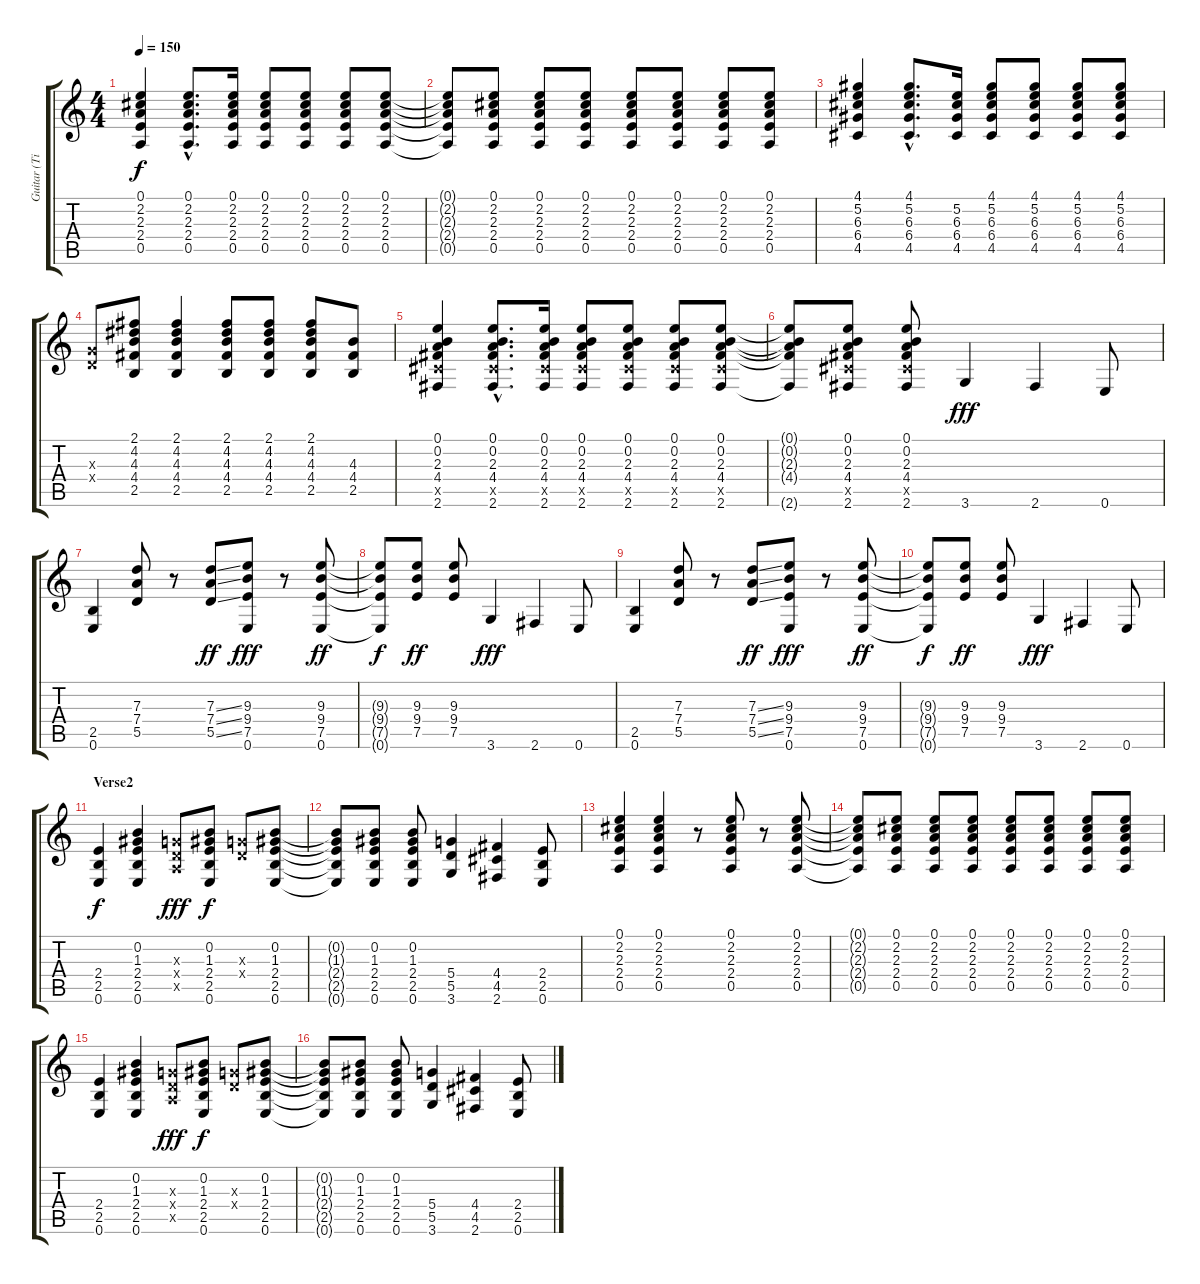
\track ("Guitar (Tim)" "Guitar (Ti") {instrument overdrivenguitar}
\staff {score tabs}
\tuning (E4 B3 G3 D3 A2 E2) {hide}
\ts (4 4)
\tempo 150
\clef g2
\ks c
(0.1 2.2 2.3 2.4 0.5).4{dy f} (0.1{hac} 2.2{hac} 2.3{hac} 2.4{hac} 0.5{hac}).8{d} (0.1 2.2 2.3 2.4 0.5).16 (0.1 2.2 2.3 2.4 0.5).8 (0.1 2.2 2.3 2.4 0.5).8 (0.1 2.2 2.3 2.4 0.5).8 (0.1 2.2 2.3 2.4 0.5).8 |
(0.1{t} 2.2{t} 2.3{t} 2.4{t} 0.5{t}).8 (0.1 2.2 2.3 2.4 0.5).8 (0.1 2.2 2.3 2.4 0.5).8 (0.1 2.2 2.3 2.4 0.5).8 (0.1 2.2 2.3 2.4 0.5).8 (0.1 2.2 2.3 2.4 0.5).8 (0.1 2.2 2.3 2.4 0.5).8 (0.1 2.2 2.3 2.4 0.5).8 |
(4.1 5.2 6.3 6.4 4.5).4 (4.1{hac} 5.2{hac} 6.3{hac} 6.4{hac} 4.5{hac}).8{d} (5.2 6.3 6.4 4.5).16 (4.1 5.2 6.3 6.4 4.5).8 (4.1 5.2 6.3 6.4 4.5).8 (4.1 5.2 6.3 6.4 4.5).8 (4.1 5.2 6.3 6.4 4.5).8 |
(0.3{x} 0.4{x}).8 (2.1 4.2 4.3 4.4 2.5).8 (2.1 4.2 4.3 4.4 2.5).4 (2.1 4.2 4.3 4.4 2.5).8 (2.1 4.2 4.3 4.4 2.5).8 (2.1 4.2 4.3 4.4 2.5).8 (4.3 4.4 2.5).8 |
(0.1 0.2 2.3 4.4 4.5{x} 2.6).4 (0.1{hac} 0.2{hac} 2.3{hac} 4.4{hac} 4.5{hac x} 2.6{hac}).8{d} (0.1 0.2 2.3 4.4 4.5{x} 2.6).16 (0.1 0.2 2.3 4.4 4.5{x} 2.6).8 (0.1 0.2 2.3 4.4 4.5{x} 2.6).8 (0.1 0.2 2.3 4.4 4.5{x} 2.6).8 (0.1 0.2 2.3 4.4 4.5{x} 2.6).8 |
(0.1{t} 0.2{t} 2.3{t} 4.4{t} 2.6{t}).8 (0.1 0.2 2.3 4.4 4.5{x} 2.6).8 (0.1 0.2 2.3 4.4 4.5{x} 2.6).8 3.6.4{dy fff} 2.6.4 0.6.8 |
(2.5 0.6).4{volume 12} (7.3 7.4 5.5).8 r.8 (7.3{ss} 7.4{ss} 5.5{ss}).8{dy ff} (9.3 9.4 7.5 0.6).8{dy fff} r.8 (9.3 9.4 7.5 0.6).8{dy ff} |
(9.3{t} 9.4{t} 7.5{t} 0.6{t}).8{dy f} (9.3 9.4 7.5).8{dy ff} (9.3 9.4 7.5).8 3.6.4{dy fff} 2.6.4 0.6.8 |
(2.5 0.6).4 (7.3 7.4 5.5).8 r.8 (7.3{ss} 7.4{ss} 5.5{ss}).8{dy ff} (9.3 9.4 7.5 0.6).8{dy fff} r.8 (9.3 9.4 7.5 0.6).8{dy ff} |
(9.3{t} 9.4{t} 7.5{t} 0.6{t}).8{dy f} (9.3 9.4 7.5).8{dy ff} (9.3 9.4 7.5).8 3.6.4{dy fff} 2.6.4 0.6.8 |
\section ("" "Verse2")
(2.4 2.5 0.6).4{dy f} (0.2 1.3 2.4 2.5 0.6).4 (0.3{x} 0.4{x} 0.5{x}).8{dy fff} (0.2 1.3 2.4 2.5 0.6).8{dy f} (0.3{x} 0.4{x}).8 (0.2 1.3 2.4 2.5 0.6).8 |
(0.2{t} 1.3{t} 2.4{t} 2.5{t} 0.6{t}).8 (0.2 1.3 2.4 2.5 0.6).8 (0.2 1.3 2.4 2.5 0.6).8 (5.4 5.5 3.6).4 (4.4 4.5 2.6).4 (2.4 2.5 0.6).8 |
(0.1 2.2 2.3 2.4 0.5).4 (0.1 2.2 2.3 2.4 0.5).4 r.8 (0.1 2.2 2.3 2.4 0.5).8 r.8 (0.1 2.2 2.3 2.4 0.5).8 |
(0.1{t} 2.2{t} 2.3{t} 2.4{t} 0.5{t}).8 (0.1 2.2 2.3 2.4 0.5).8 (0.1 2.2 2.3 2.4 0.5).8 (0.1 2.2 2.3 2.4 0.5).8 (0.1 2.2 2.3 2.4 0.5).8 (0.1 2.2 2.3 2.4 0.5).8 (0.1 2.2 2.3 2.4 0.5).8 (0.1 2.2 2.3 2.4 0.5).8 |
(2.4 2.5 0.6).4 (0.2 1.3 2.4 2.5 0.6).4 (0.3{x} 0.4{x} 0.5{x}).8{dy fff} (0.2 1.3 2.4 2.5 0.6).8{dy f} (0.3{x} 0.4{x}).8 (0.2 1.3 2.4 2.5 0.6).8 |
(0.2{t} 1.3{t} 2.4{t} 2.5{t} 0.6{t}).8 (0.2 1.3 2.4 2.5 0.6).8 (0.2 1.3 2.4 2.5 0.6).8 (5.4 5.5 3.6).4 (4.4 4.5 2.6).4 (2.4 2.5 0.6).8
